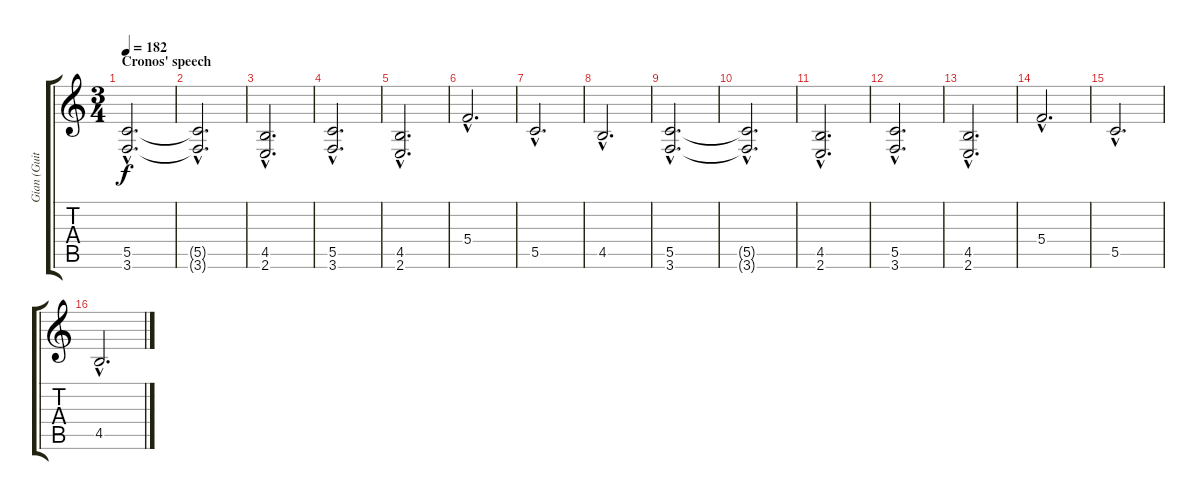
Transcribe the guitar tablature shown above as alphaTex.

\track ("Gian (Guitar)" "Gian (Guit") {instrument overdrivenguitar}
\staff {score tabs}
\tuning (D4 A3 F3 C3 G2 D2) {hide}
\ts (3 4)
\section ("" "Cronos' speech")
\tempo 182
\clef g2
\ks c
(5.5{hac} 3.6{hac}).2{d dy f} |
(5.5{hac t} 3.6{hac t}).2{d} |
(4.5{hac} 2.6{hac}).2{d} |
(5.5{hac} 3.6{hac}).2{d} |
(4.5{hac} 2.6{hac}).2{d} |
5.4{hac}.2{d} |
5.5{hac}.2{d} |
4.5{hac}.2{d} |
(5.5{hac} 3.6{hac}).2{d} |
(5.5{hac t} 3.6{hac t}).2{d} |
(4.5{hac} 2.6{hac}).2{d} |
(5.5{hac} 3.6{hac}).2{d} |
(4.5{hac} 2.6{hac}).2{d} |
5.4{hac}.2{d} |
5.5{hac}.2{d} |
4.5{hac}.2{d}
